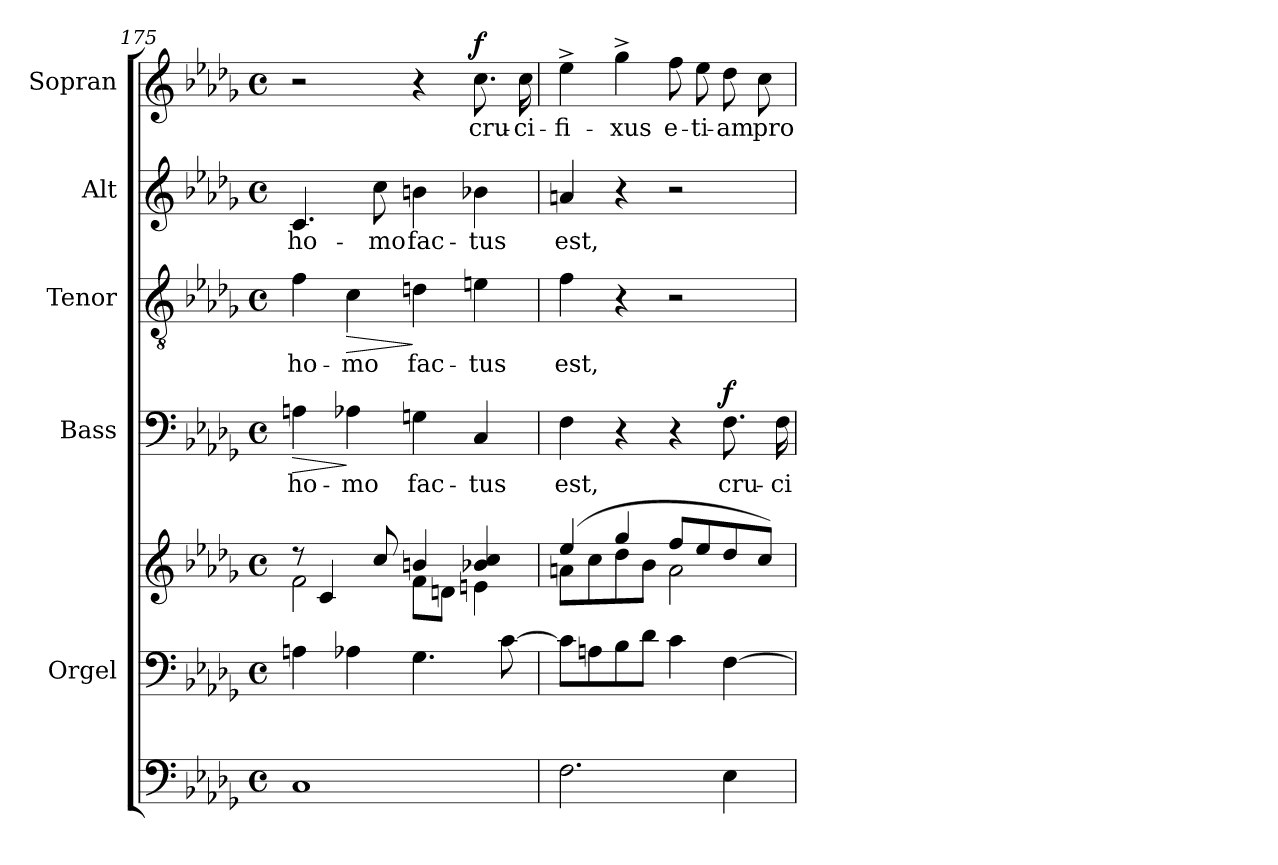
**kern	**kern	**kern	**kern	**text	**dynam	**kern	**text	**dynam	**kern	**text	**kern	**text	**dynam
*part6	*part5	*part5	*part4	*part4	*part4	*part3	*part3	*part3	*part2	*part2	*part1	*part1	*part1
*staff7	*staff6	*staff5	*staff4	*staff4	*staff4	*staff3	*staff3	*staff3	*staff2	*staff2	*staff1	*staff1	*staff1
*	*I"Orgel	*	*I"Bass	*	*	*I"Tenor	*	*	*I"Alt	*	*I"Sopran	*	*
*	*I'Org.	*	*I'B	*	*	*I'T	*	*	*I'A	*	*I'S	*	*
*clefF4	*clefF4	*clefG2	*clefF4	*	*	*clefGv2	*	*	*clefG2	*	*clefG2	*	*
*ITrd7c12	*	*	*	*	*	*	*	*	*	*	*	*	*
*k[b-e-a-d-g-]	*k[b-e-a-d-g-]	*k[b-e-a-d-g-]	*k[b-e-a-d-g-]	*	*	*k[b-e-a-d-g-]	*	*	*k[b-e-a-d-g-]	*	*k[b-e-a-d-g-]	*	*
*D-:	*D-:	*D-:	*D-:	*	*	*D-:	*	*	*D-:	*	*D-:	*	*
*M4/4	*M4/4	*M4/4	*M4/4	*	*	*M4/4	*	*	*M4/4	*	*M4/4	*	*
*met(c)	*met(c)	*met(c)	*met(c)	*	*	*met(c)	*	*	*met(c)	*	*met(c)	*	*
=175	=175	=175	=175	=175	=175	=175	=175	=175	=175	=175	=175	=175	=175
*	*	*^	*	*	*	*	*	*	*	*	*	*	*
!	!	!	!	!	!LO:LY:b	!LO:HP:b	!	!LO:LY:b	!	!	!LO:LY:b	!	!	!
1CC	4An\	8rdd	2f\	4An\	ho-	>	4f\	ho-	.	4.c/	ho-	2r	.	.
.	.	4c/	.	.	.	.	.	.	.	.	.	.	.	.
!	!	!	!	!	!LO:LY:b	!	!	!LO:LY:b	!LO:HP:b	!	!	!	!	!
.	4A-X\	.	.	4A-X\	-mo	]	4c\	-mo	>	.	.	.	.	.
!	!	!	!	!	!	!	!	!	!	!	!LO:LY:b	!	!	!
.	.	8cc/	.	.	.	.	.	.	.	8cc\	-mo	.	.	.
!	!	!	!	!	!LO:LY:b	!	!	!LO:LY:b	!	!	!LO:LY:b	!	!	!
.	4.G-\	4bn/	8f\L	4Gn\	fac-	.	4dn\	fac-	]	4bn\	fac-	4r	.	.
.	.	.	8dn\J	.	.	.	.	.	.	.	.	.	.	.
!	!	!	!	!	!LO:LY:b	!	!	!LO:LY:b	!	!	!LO:LY:b	!	!LO:LY:b	!LO:DY:a
.	.	4b-X/ 4cc/	4en\	4C/	-tus	.	4en\	-tus	.	4b-X\	-tus	8.cc\	cru-	f
.	[8c\	.	.	.	.	.	.	.	.	.	.	.	.	.
!	!	!	!	!	!	!	!	!	!	!	!	!	!LO:LY:b	!
.	.	.	.	.	.	.	.	.	.	.	.	16cc\	-ci-	.
!!LO:LB:g=z
=176	=176	=176	=176	=176	=176	=176	=176	=176	=176	=176	=176	=176	=176	=176
!	!	!	!	!	!LO:LY:b	!	!	!LO:LY:b	!	!	!LO:LY:b	!	!LO:LY:b	!
2.FF\	8c\L]	(4ee-/	8an\L	4F\	est,	.	4f\	est,	.	4an/	est,	4ee-^>\	-fi-	.
.	8An\	.	8cc\	.	.	.	.	.	.	.	.	.	.	.
!	!	!	!	!	!	!	!	!	!	!	!	!	!LO:LY:b	!
.	8B-\	4gg-/	8dd-\	4r	.	.	4r	.	.	4r	.	4gg-^>\	-xus	.
.	8d-\J	.	8b-\J	.	.	.	.	.	.	.	.	.	.	.
!	!	!	!	!	!	!	!	!	!	!	!	!	!LO:LY:b	!
.	4c\	8ff/L	2a\	4r	.	.	2r	.	.	2r	.	8ff\	e-	.
!	!	!	!	!	!	!	!	!	!	!	!	!	!LO:LY:b	!
.	.	8ee-/	.	.	.	.	.	.	.	.	.	8ee-\	-ti-	.
!	!	!	!	!	!LO:LY:b	!LO:DY:a	!	!	!	!	!	!	!LO:LY:b	!
4EE-\	[4F\	8dd-/	.	8.F\	cru-	f	.	.	.	.	.	8dd-\	-am	.
!	!	!	!	!	!	!	!	!	!	!	!	!	!LO:LY:b	!
.	.	8cc/J)	.	.	.	.	.	.	.	.	.	8cc\	pro	.
!	!	!	!	!	!LO:LY:b	!	!	!	!	!	!	!	!	!
.	.	.	.	16F\	-ci-	.	.	.	.	.	.	.	.	.
*	*	*v	*v	*	*	*	*	*	*	*	*	*	*	*
=	=	=	=	=	=	=	=	=	=	=	=	=	=
*-	*-	*-	*-	*-	*-	*-	*-	*-	*-	*-	*-	*-	*-
